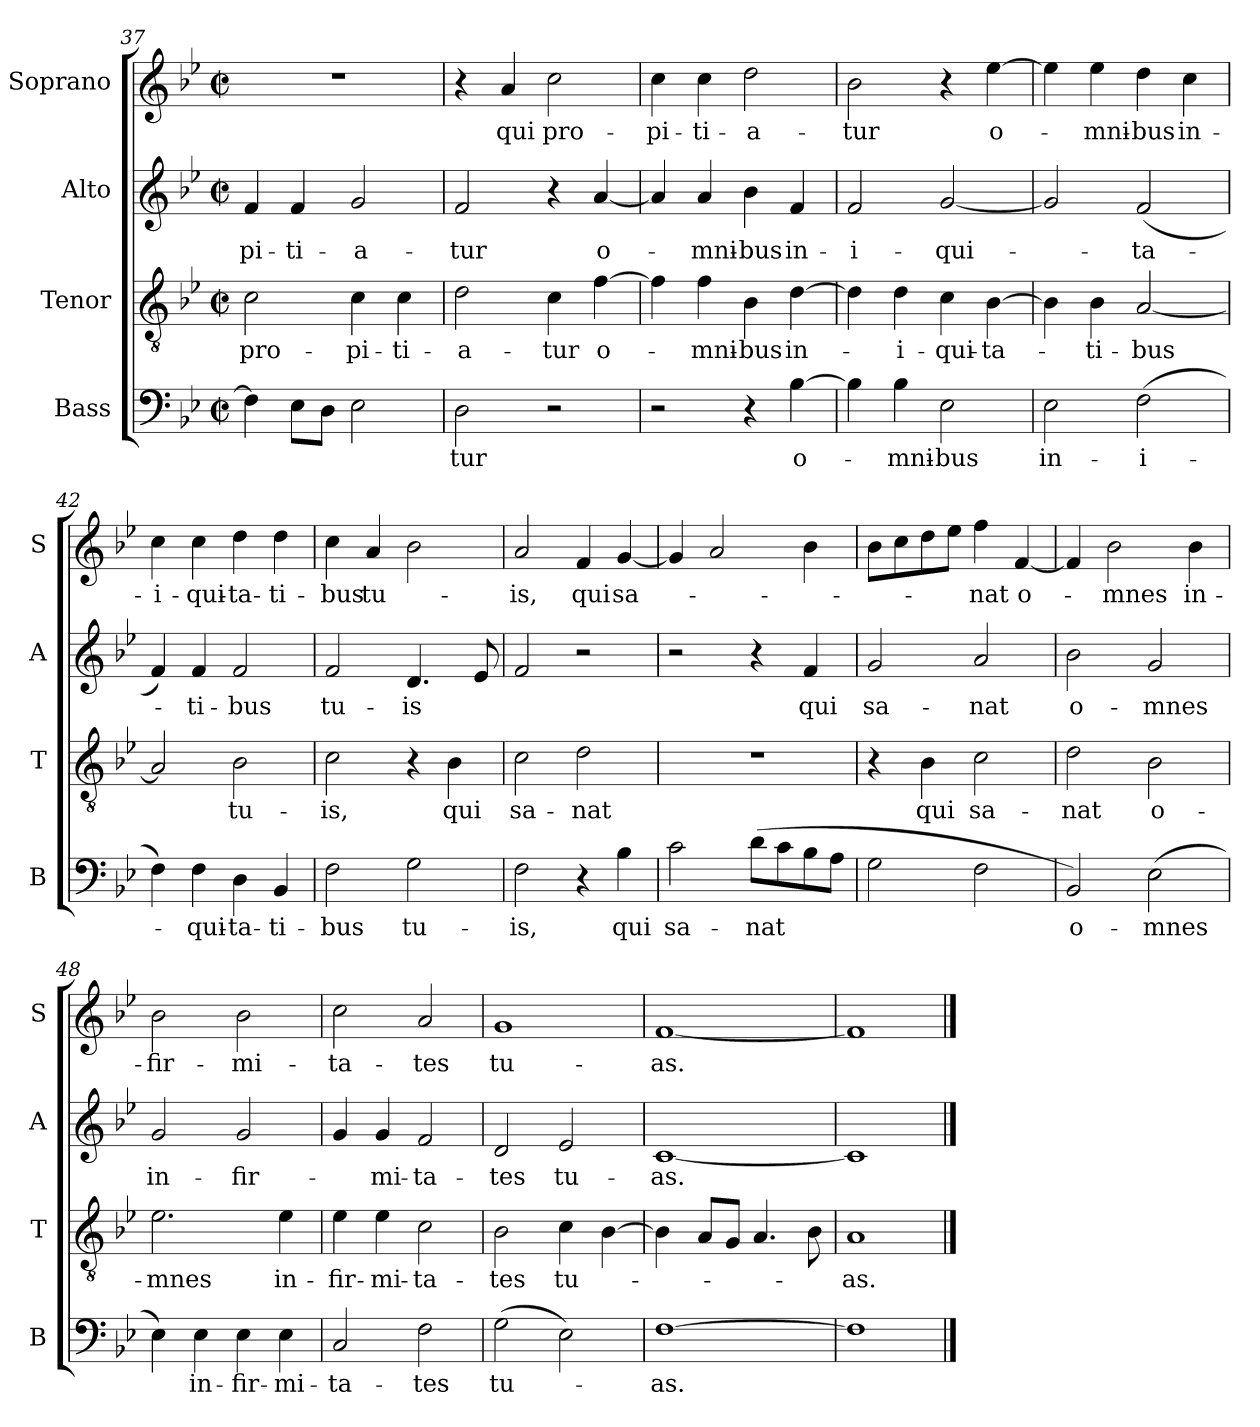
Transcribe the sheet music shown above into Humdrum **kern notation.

**kern	**text	**kern	**text	**kern	**text	**kern	**text
*part4	*part4	*part3	*part3	*part2	*part2	*part1	*part1
*staff4	*staff4	*staff3	*staff3	*staff2	*staff2	*staff1	*staff1
*I"Bass	*	*I"Tenor	*	*I"Alto	*	*I"Soprano	*
*I'B	*	*I'T	*	*I'A	*	*I'S	*
*clefF4	*	*clefGv2	*	*clefG2	*	*clefG2	*
*k[b-e-]	*	*k[b-e-]	*	*k[b-e-]	*	*k[b-e-]	*
*B-:	*	*B-:	*	*B-:	*	*B-:	*
*M2/2	*	*M2/2	*	*M2/2	*	*M2/2	*
*met(c|)	*	*met(c|)	*	*met(c|)	*	*met(c|)	*
=37	=37	=37	=37	=37	=37	=37	=37
4F\]	.	2c\	pro-	4f/	-pi-	1r	.
8E-\L	.	.	.	4f/	-ti-	.	.
8D\J	.	.	.	.	.	.	.
2E-\	.	4c\	-pi-	2g/	-a-	.	.
.	.	4c\	-ti-	.	.	.	.
=38	=38	=38	=38	=38	=38	=38	=38
2D\	-tur	2d\	-a-	2f/	-tur	4r	.
.	.	.	.	.	.	4a/	qui
2r	.	4c\	-tur	4r	.	2cc\	pro-
.	.	[4f\	o-	[4a/	o-	.	.
!!LO:PB:g=z
=39	=39	=39	=39	=39	=39	=39	=39
2r	.	4f\]	.	4a/]	.	4cc\	-pi-
.	.	4f\	-mni-	4a/	-mni-	4cc\	-ti-
4r	.	4B-\	-bus	4b-\	-bus	2dd\	-a-
[4B-\	o-	[4d\	in-	4f/	in-	.	.
=40	=40	=40	=40	=40	=40	=40	=40
4B-\]	.	4d\]	.	2f/	-i-	2b-\	-tur
4B-\	-mni-	4d\	-i-	.	.	.	.
2E-\	-bus	4c\	-qui-	[2g/	-qui-	4r	.
.	.	[4B-\	-ta-	.	.	[4ee-\	o-
=41	=41	=41	=41	=41	=41	=41	=41
2E-\	in-	4B-\]	.	2g/]	.	4ee-\]	.
.	.	4B-\	-ti-	.	.	4ee-\	-mni-
(2F\	-i-	[2A/	-bus	(2f/	-ta-	4dd\	-bus
.	.	.	.	.	.	4cc\	in-
=42	=42	=42	=42	=42	=42	=42	=42
4F\)	.	2A/]	.	4f/)	.	4cc\	-i-
4F\	-qui-	.	.	4f/	-ti-	4cc\	-qui-
4D\	-ta-	2B-\	tu-	2f/	-bus	4dd\	-ta-
4BB-/	-ti-	.	.	.	.	4dd\	-ti-
=43	=43	=43	=43	=43	=43	=43	=43
2F\	-bus	2c\	-is,	2f/	tu-	4cc\	-bus
.	.	.	.	.	.	4a/	tu-
2G\	tu-	4r	.	4.d/	-is	2b-\	.
.	.	4B-\	qui	.	.	.	.
.	.	.	.	8e-/	.	.	.
!!LO:LB:g=z
=44	=44	=44	=44	=44	=44	=44	=44
2F\	-is,	2c\	sa-	2f/	.	2a/	-is,
4r	.	2d\	-nat	2r	.	4f/	qui
4B-\	qui	.	.	.	.	[4g/	sa-
=45	=45	=45	=45	=45	=45	=45	=45
2c\	sa-	1r	.	2r	.	4g/]	.
.	.	.	.	.	.	2a/	.
(8d\L	-nat	.	.	4r	.	.	.
8c\	.	.	.	.	.	.	.
8B-\	.	.	.	4f/	qui	4b-\	.
8A\J	.	.	.	.	.	.	.
=46	=46	=46	=46	=46	=46	=46	=46
2G\	.	4r	.	2g/	sa-	8b-\L	.
.	.	.	.	.	.	8cc\	.
.	.	4B-\	qui	.	.	8dd\	.
.	.	.	.	.	.	8ee-\J	.
2F\	.	2c\	sa-	2a/	-nat	4ff\	-nat
.	.	.	.	.	.	[4f/	o-
=47	=47	=47	=47	=47	=47	=47	=47
2BB-/)	o-	2d\	-nat	2b-\	o-	4f/]	.
.	.	.	.	.	.	2b-\	-mnes
(2E-\	-mnes	2B-\	o-	2g/	-mnes	.	.
.	.	.	.	.	.	4b-\	in-
=48	=48	=48	=48	=48	=48	=48	=48
4E-\)	.	2.e-\	-mnes	2g/	in-	2b-\	-fir-
4E-\	in-	.	.	.	.	.	.
4E-\	-fir-	.	.	2g/	-fir-	2b-\	-mi-
4E-\	-mi-	4e-\	in-	.	.	.	.
!!LO:LB:g=z
=49	=49	=49	=49	=49	=49	=49	=49
2C/	-ta-	4e-\	-fir-	4g/	.	2cc\	-ta-
.	.	4e-\	-mi-	4g/	-mi-	.	.
2F\	-tes	2c\	-ta-	2f/	-ta-	2a/	-tes
=50	=50	=50	=50	=50	=50	=50	=50
(2G\	tu-	2B-\	-tes	2d/	-tes	1g	tu-
2E-\)	.	4c\	tu-	2e-/	tu-	.	.
.	.	[4B-\	.	.	.	.	.
=51	=51	=51	=51	=51	=51	=51	=51
[1F	-as.	4B-\]	.	[1c	-as.	[1f	-as.
.	.	8A/L	.	.	.	.	.
.	.	8G/J	.	.	.	.	.
.	.	4.A/	.	.	.	.	.
.	.	8B-\	.	.	.	.	.
=52	=52	=52	=52	=52	=52	=52	=52
1F]	.	1A	-as.	1c]	.	1f]	.
==	==	==	==	==	==	==	==
*-	*-	*-	*-	*-	*-	*-	*-
